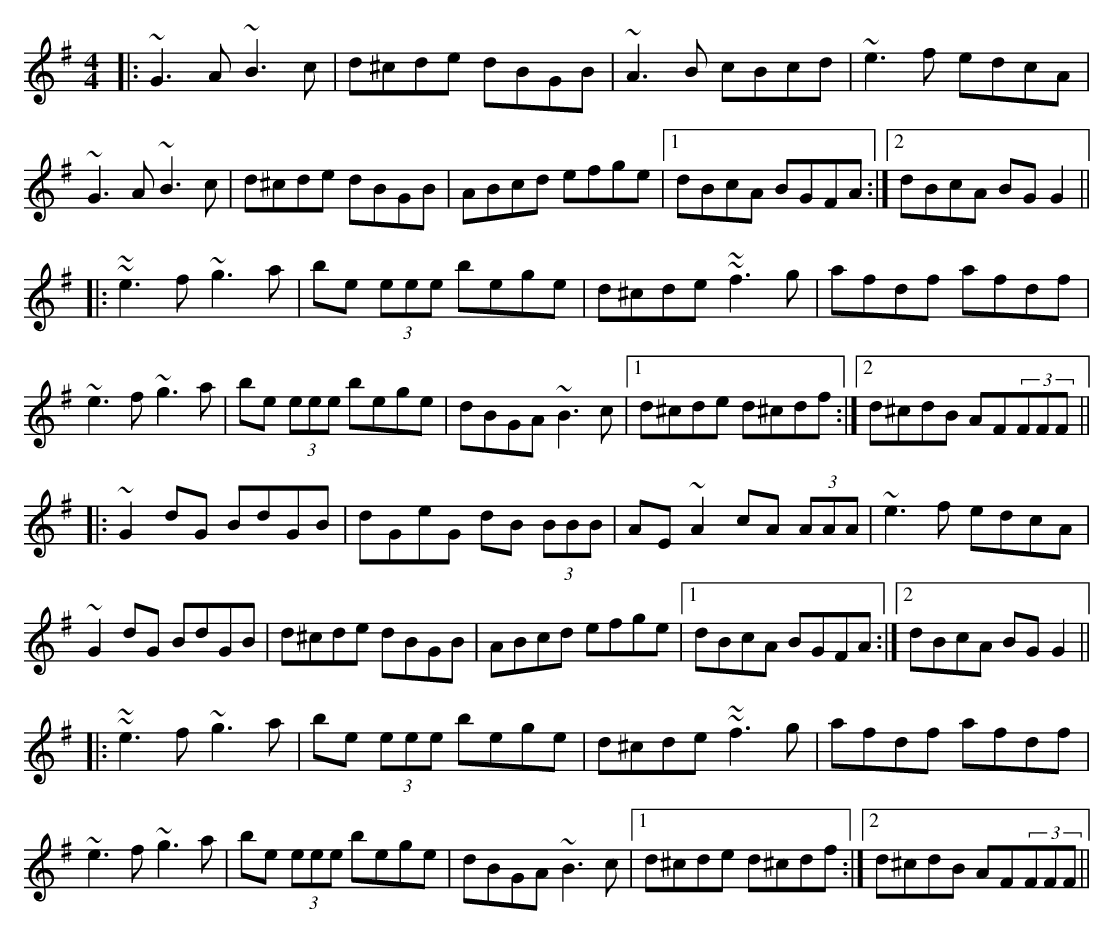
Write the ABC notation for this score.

X:1
M:4/4
K:G
|:~G3A ~B3c|d^cde dBGB|~A3B cBcd|~e3f edcA|
~G3A ~B3c|d^cde dBGB|ABcd efge|1 dBcA BGFA:|2 dBcA BG G2||
|:~~e3f ~g3a|be (3eee bege|d^cde ~~f3g|afdf afdf|
~e3f ~g3a|be (3eee bege|dBGA ~B3c|1 d^cde d^cdf:|2 d^cdB AF(3FFF||
|:~G2 dG BdGB|dGeG dB (3BBB|AE ~A2 cA (3AAA|~e3f edcA|
~G2 dG BdGB|d^cde dBGB|ABcd efge|1 dBcA BGFA:|2 dBcA BG G2||
|:~~e3f ~g3a|be (3eee bege|d^cde ~~f3g|afdf afdf|
~e3f ~g3a|be (3eee bege|dBGA ~B3c|1 d^cde d^cdf:|2 d^cdB AF(3FFF||
